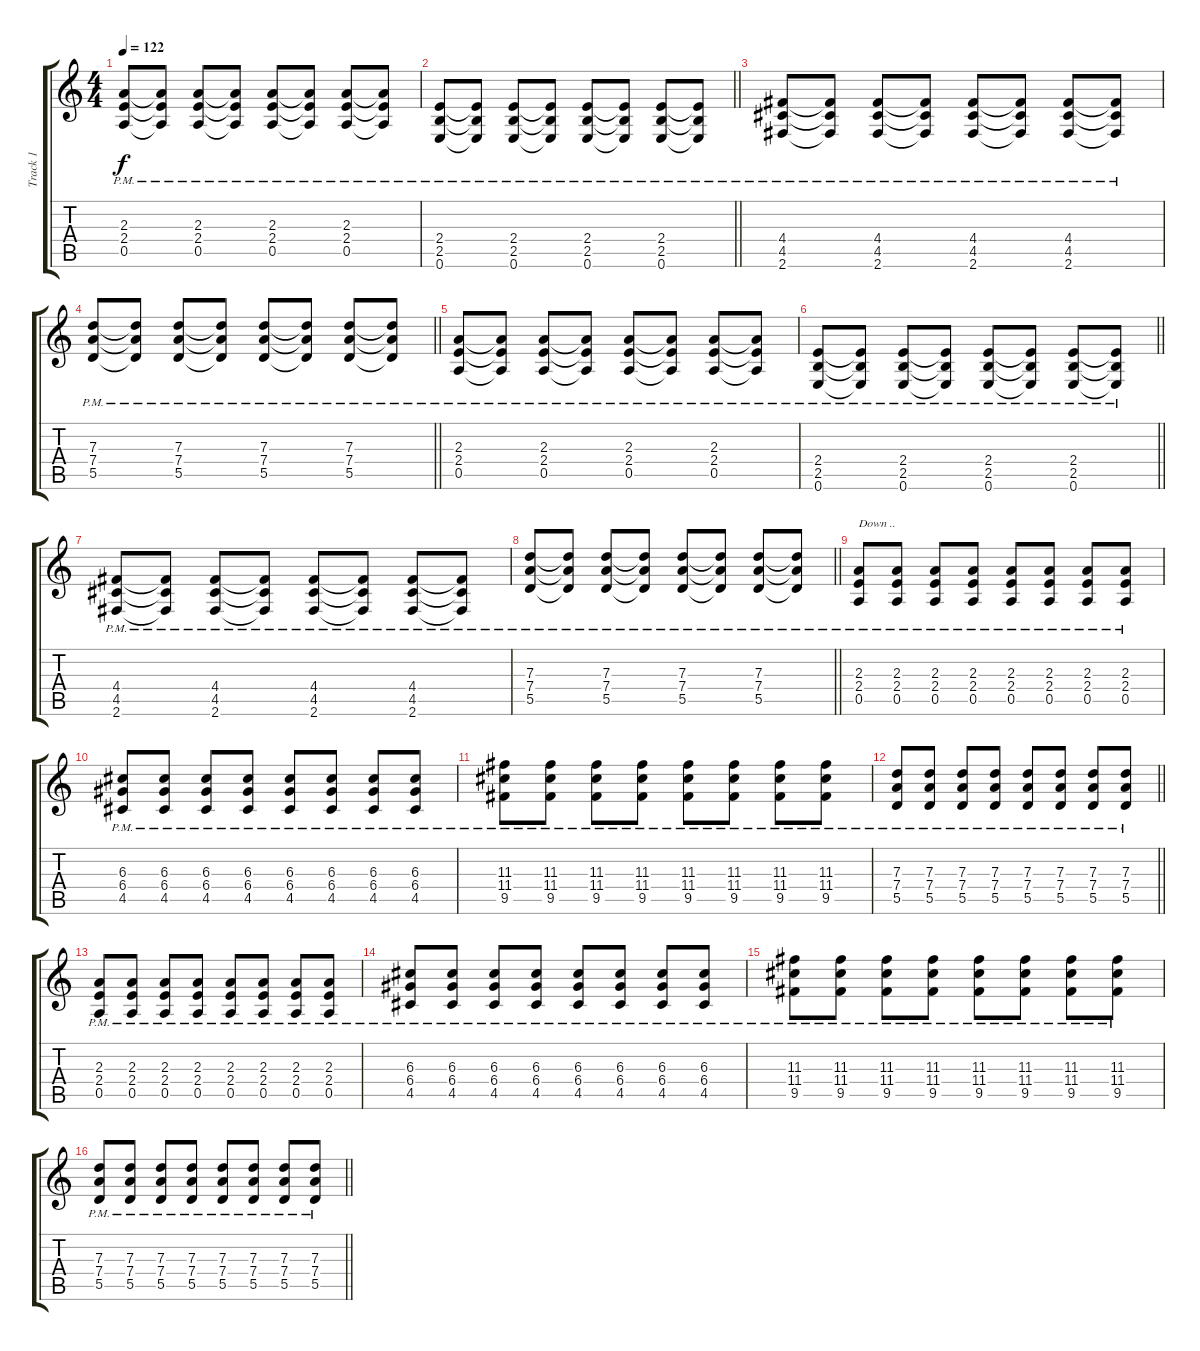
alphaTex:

\track ("Track 1" "Track 1") {instrument overdrivenguitar}
\staff {score tabs}
\tuning (E4 B3 G3 D3 A2 E2) {hide}
\ts (4 4)
\tempo 122
\clef g2
\ks c
(2.3{pm} 2.4{pm} 0.5{pm}).8{dy f} (2.3{pm t} 2.4{pm t} 0.5{pm t}).8 (2.3{pm} 2.4{pm} 0.5{pm}).8 (2.3{pm t} 2.4{pm t} 0.5{pm t}).8 (2.3{pm} 2.4{pm} 0.5{pm}).8 (2.3{pm t} 2.4{pm t} 0.5{pm t}).8 (2.3{pm} 2.4{pm} 0.5{pm}).8 (2.3{pm t} 2.4{pm t} 0.5{pm t}).8 |
\barLineRight lightlight
(2.4{pm} 2.5{pm} 0.6{pm}).8 (2.4{pm t} 2.5{pm t} 0.6{pm t}).8 (2.4{pm} 2.5{pm} 0.6{pm}).8 (2.4{pm t} 2.5{pm t} 0.6{pm t}).8 (2.4{pm} 2.5{pm} 0.6{pm}).8 (2.4{pm t} 2.5{pm t} 0.6{pm t}).8 (2.4{pm} 2.5{pm} 0.6{pm}).8 (2.4{pm t} 2.5{pm t} 0.6{pm t}).8 |
(4.4{pm} 4.5{pm} 2.6{pm}).8 (4.4{pm t} 4.5{pm t} 2.6{pm t}).8 (4.4{pm} 4.5{pm} 2.6{pm}).8 (4.4{pm t} 4.5{pm t} 2.6{pm t}).8 (4.4{pm} 4.5{pm} 2.6{pm}).8 (4.4{pm t} 4.5{pm t} 2.6{pm t}).8 (4.4{pm} 4.5{pm} 2.6{pm}).8 (4.4{pm t} 4.5{pm t} 2.6{pm t}).8 |
\barLineRight lightlight
(7.3{pm} 7.4{pm} 5.5{pm}).8 (7.3{pm t} 7.4{pm t} 5.5{pm t}).8 (7.3{pm} 7.4{pm} 5.5{pm}).8 (7.3{pm t} 7.4{pm t} 5.5{pm t}).8 (7.3{pm} 7.4{pm} 5.5{pm}).8 (7.3{pm t} 7.4{pm t} 5.5{pm t}).8 (7.3{pm} 7.4{pm} 5.5{pm}).8 (7.3{pm t} 7.4{pm t} 5.5{pm t}).8 |
(2.3{pm} 2.4{pm} 0.5{pm}).8 (2.3{pm t} 2.4{pm t} 0.5{pm t}).8 (2.3{pm} 2.4{pm} 0.5{pm}).8 (2.3{pm t} 2.4{pm t} 0.5{pm t}).8 (2.3{pm} 2.4{pm} 0.5{pm}).8 (2.3{pm t} 2.4{pm t} 0.5{pm t}).8 (2.3{pm} 2.4{pm} 0.5{pm}).8 (2.3{pm t} 2.4{pm t} 0.5{pm t}).8 |
\barLineRight lightlight
(2.4{pm} 2.5{pm} 0.6{pm}).8 (2.4{pm t} 2.5{pm t} 0.6{pm t}).8 (2.4{pm} 2.5{pm} 0.6{pm}).8 (2.4{pm t} 2.5{pm t} 0.6{pm t}).8 (2.4{pm} 2.5{pm} 0.6{pm}).8 (2.4{pm t} 2.5{pm t} 0.6{pm t}).8 (2.4{pm} 2.5{pm} 0.6{pm}).8 (2.4{pm t} 2.5{pm t} 0.6{pm t}).8 |
(4.4{pm} 4.5{pm} 2.6{pm}).8 (4.4{pm t} 4.5{pm t} 2.6{pm t}).8 (4.4{pm} 4.5{pm} 2.6{pm}).8 (4.4{pm t} 4.5{pm t} 2.6{pm t}).8 (4.4{pm} 4.5{pm} 2.6{pm}).8 (4.4{pm t} 4.5{pm t} 2.6{pm t}).8 (4.4{pm} 4.5{pm} 2.6{pm}).8 (4.4{pm t} 4.5{pm t} 2.6{pm t}).8 |
\barLineRight lightlight
(7.3{pm} 7.4{pm} 5.5{pm}).8 (7.3{pm t} 7.4{pm t} 5.5{pm t}).8 (7.3{pm} 7.4{pm} 5.5{pm}).8 (7.3{pm t} 7.4{pm t} 5.5{pm t}).8 (7.3{pm} 7.4{pm} 5.5{pm}).8 (7.3{pm t} 7.4{pm t} 5.5{pm t}).8 (7.3{pm} 7.4{pm} 5.5{pm}).8 (7.3{pm t} 7.4{pm t} 5.5{pm t}).8 |
(2.3{pm} 2.4{pm} 0.5{pm}).8{txt "Down .."} (2.3{pm} 2.4{pm} 0.5{pm}).8 (2.3{pm} 2.4{pm} 0.5{pm}).8 (2.3{pm} 2.4{pm} 0.5{pm}).8 (2.3{pm} 2.4{pm} 0.5{pm}).8 (2.3{pm} 2.4{pm} 0.5{pm}).8 (2.3{pm} 2.4{pm} 0.5{pm}).8 (2.3{pm} 2.4{pm} 0.5{pm}).8 |
(6.3{pm} 6.4{pm} 4.5{pm}).8 (6.3{pm} 6.4{pm} 4.5{pm}).8 (6.3{pm} 6.4{pm} 4.5{pm}).8 (6.3{pm} 6.4{pm} 4.5{pm}).8 (6.3{pm} 6.4{pm} 4.5{pm}).8 (6.3{pm} 6.4{pm} 4.5{pm}).8 (6.3{pm} 6.4{pm} 4.5{pm}).8 (6.3{pm} 6.4{pm} 4.5{pm}).8 |
(11.3{pm} 11.4{pm} 9.5{pm}).8 (11.3{pm} 11.4{pm} 9.5{pm}).8 (11.3{pm} 11.4{pm} 9.5{pm}).8 (11.3{pm} 11.4{pm} 9.5{pm}).8 (11.3{pm} 11.4{pm} 9.5{pm}).8 (11.3{pm} 11.4{pm} 9.5{pm}).8 (11.3{pm} 11.4{pm} 9.5{pm}).8 (11.3{pm} 11.4{pm} 9.5{pm}).8 |
\barLineRight lightlight
(7.3{pm} 7.4{pm} 5.5{pm}).8 (7.3{pm} 7.4{pm} 5.5{pm}).8 (7.3{pm} 7.4{pm} 5.5{pm}).8 (7.3{pm} 7.4{pm} 5.5{pm}).8 (7.3{pm} 7.4{pm} 5.5{pm}).8 (7.3{pm} 7.4{pm} 5.5{pm}).8 (7.3{pm} 7.4{pm} 5.5{pm}).8 (7.3{pm} 7.4{pm} 5.5{pm}).8 |
(2.3{pm} 2.4{pm} 0.5{pm}).8 (2.3{pm} 2.4{pm} 0.5{pm}).8 (2.3{pm} 2.4{pm} 0.5{pm}).8 (2.3{pm} 2.4{pm} 0.5{pm}).8 (2.3{pm} 2.4{pm} 0.5{pm}).8 (2.3{pm} 2.4{pm} 0.5{pm}).8 (2.3{pm} 2.4{pm} 0.5{pm}).8 (2.3{pm} 2.4{pm} 0.5{pm}).8 |
(6.3{pm} 6.4{pm} 4.5{pm}).8 (6.3{pm} 6.4{pm} 4.5{pm}).8 (6.3{pm} 6.4{pm} 4.5{pm}).8 (6.3{pm} 6.4{pm} 4.5{pm}).8 (6.3{pm} 6.4{pm} 4.5{pm}).8 (6.3{pm} 6.4{pm} 4.5{pm}).8 (6.3{pm} 6.4{pm} 4.5{pm}).8 (6.3{pm} 6.4{pm} 4.5{pm}).8 |
(11.3{pm} 11.4{pm} 9.5{pm}).8 (11.3{pm} 11.4{pm} 9.5{pm}).8 (11.3{pm} 11.4{pm} 9.5{pm}).8 (11.3{pm} 11.4{pm} 9.5{pm}).8 (11.3{pm} 11.4{pm} 9.5{pm}).8 (11.3{pm} 11.4{pm} 9.5{pm}).8 (11.3{pm} 11.4{pm} 9.5{pm}).8 (11.3{pm} 11.4{pm} 9.5{pm}).8 |
\barLineRight lightlight
(7.3{pm} 7.4{pm} 5.5{pm}).8 (7.3{pm} 7.4{pm} 5.5{pm}).8 (7.3{pm} 7.4{pm} 5.5{pm}).8 (7.3{pm} 7.4{pm} 5.5{pm}).8 (7.3{pm} 7.4{pm} 5.5{pm}).8 (7.3{pm} 7.4{pm} 5.5{pm}).8 (7.3{pm} 7.4{pm} 5.5{pm}).8 (7.3{pm} 7.4{pm} 5.5{pm}).8
